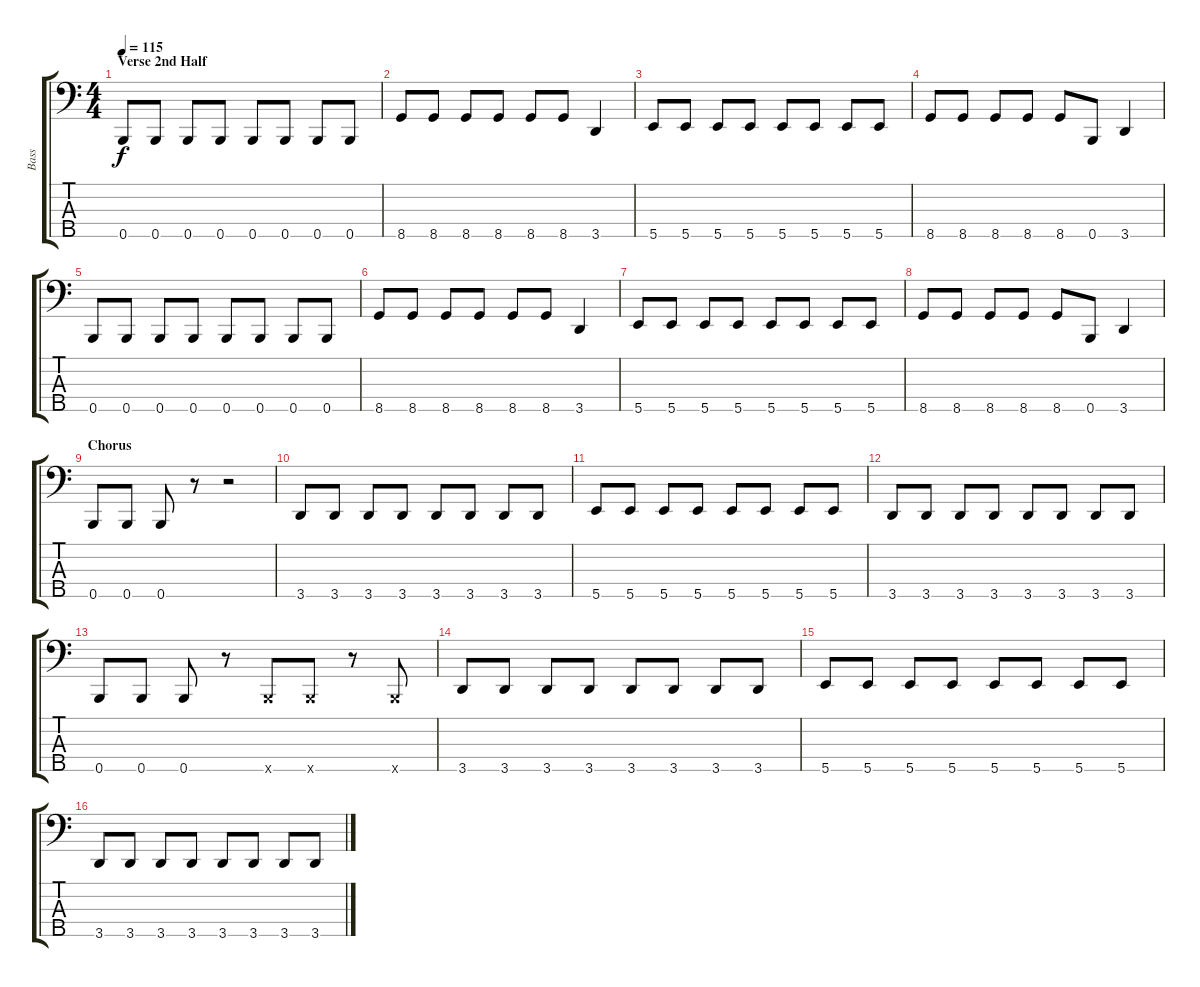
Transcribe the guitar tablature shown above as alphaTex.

\track ("Bass" "Bass") {instrument electricbassfinger}
\staff {score tabs}
\tuning (G2 D2 A1 E1 B0) {hide}
\ts (4 4)
\section ("" "Verse 2nd Half")
\tempo 115
\clef f4
\ks c
0.5.8{dy f} 0.5.8 0.5.8 0.5.8 0.5.8 0.5.8 0.5.8 0.5.8 |
8.5.8 8.5.8 8.5.8 8.5.8 8.5.8 8.5.8 3.5.4 |
5.5.8 5.5.8 5.5.8 5.5.8 5.5.8 5.5.8 5.5.8 5.5.8 |
8.5.8 8.5.8 8.5.8 8.5.8 8.5.8 0.5.8 3.5.4 |
0.5.8 0.5.8 0.5.8 0.5.8 0.5.8 0.5.8 0.5.8 0.5.8 |
8.5.8 8.5.8 8.5.8 8.5.8 8.5.8 8.5.8 3.5.4 |
5.5.8 5.5.8 5.5.8 5.5.8 5.5.8 5.5.8 5.5.8 5.5.8 |
8.5.8 8.5.8 8.5.8 8.5.8 8.5.8 0.5.8 3.5.4 |
\section ("" "Chorus")
0.5.8 0.5.8 0.5.8 r.8 r.2 |
3.5.8 3.5.8 3.5.8 3.5.8 3.5.8 3.5.8 3.5.8 3.5.8 |
5.5.8 5.5.8 5.5.8 5.5.8 5.5.8 5.5.8 5.5.8 5.5.8 |
3.5.8 3.5.8 3.5.8 3.5.8 3.5.8 3.5.8 3.5.8 3.5.8 |
0.5.8 0.5.8 0.5.8 r.8 0.5{x}.8 0.5{x}.8 r.8 0.5{x}.8 |
3.5.8 3.5.8 3.5.8 3.5.8 3.5.8 3.5.8 3.5.8 3.5.8 |
5.5.8 5.5.8 5.5.8 5.5.8 5.5.8 5.5.8 5.5.8 5.5.8 |
3.5.8 3.5.8 3.5.8 3.5.8 3.5.8 3.5.8 3.5.8 3.5.8
